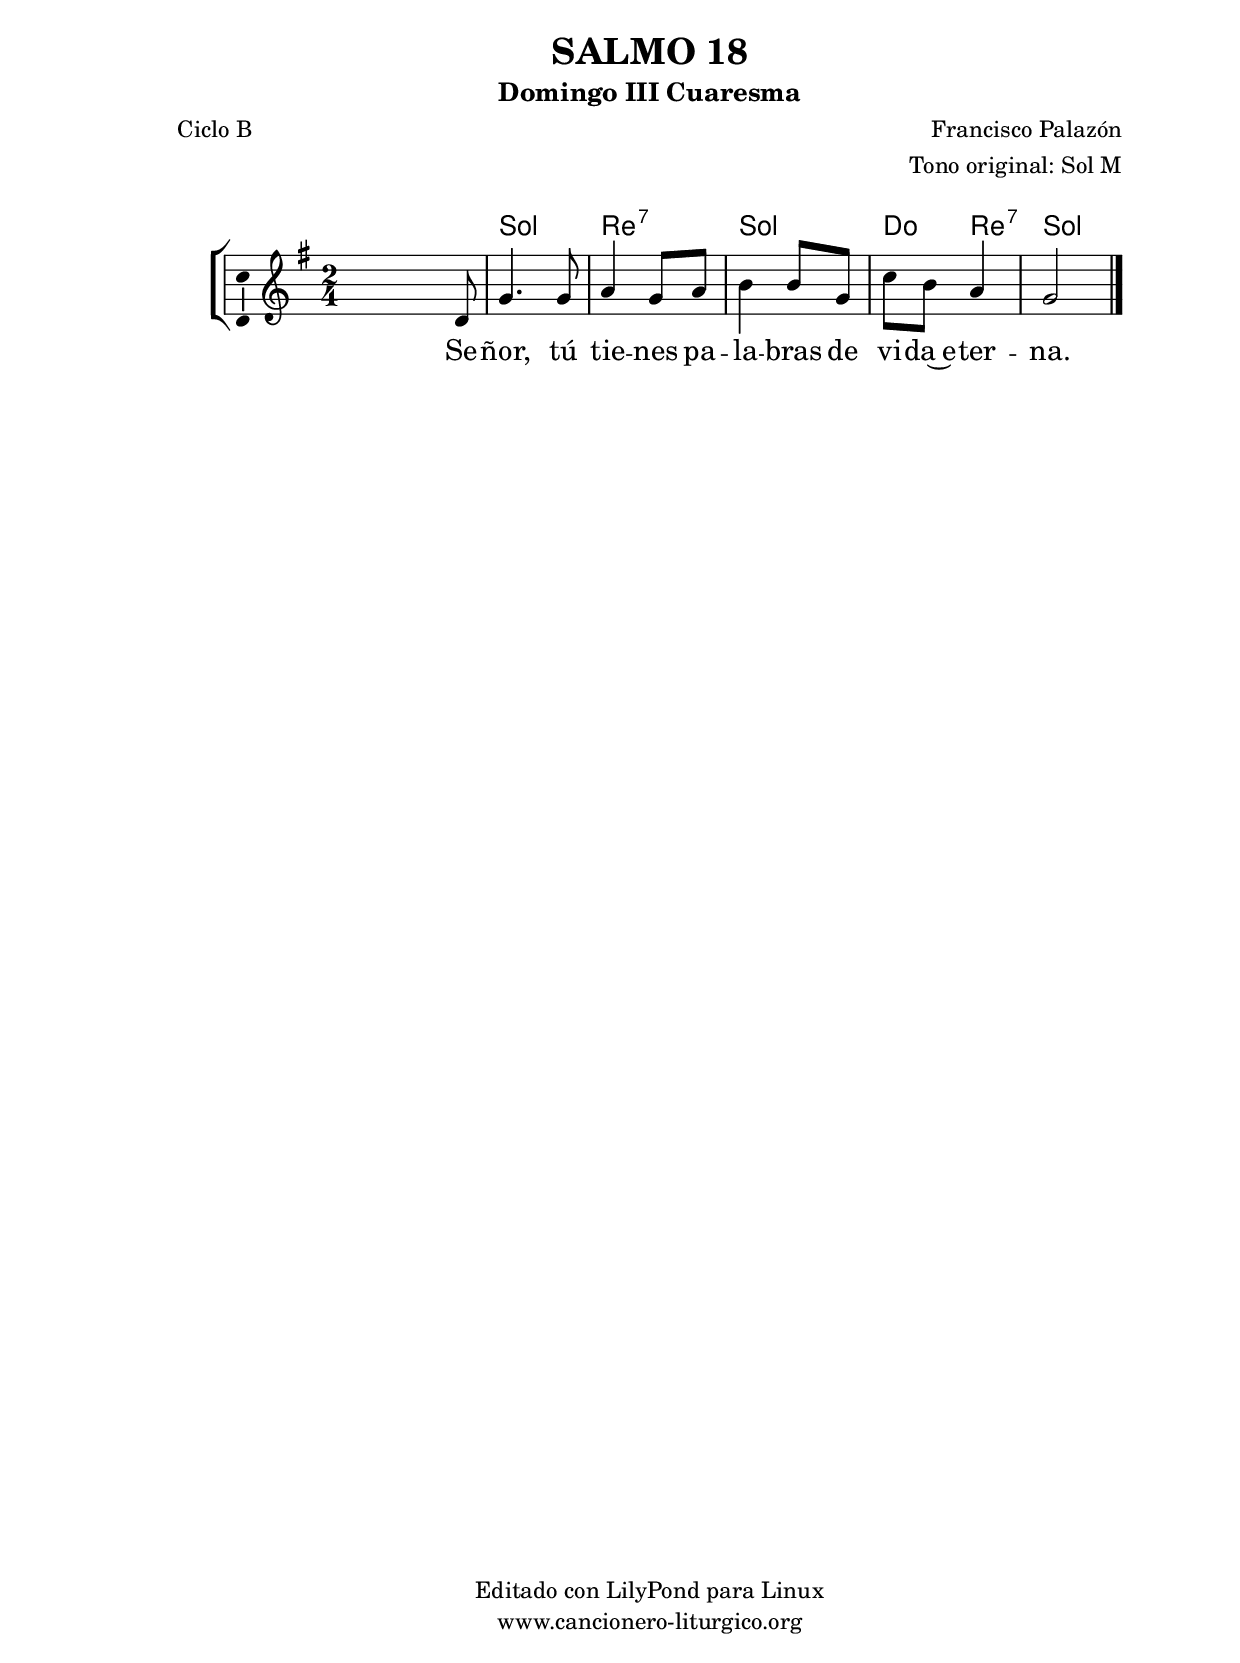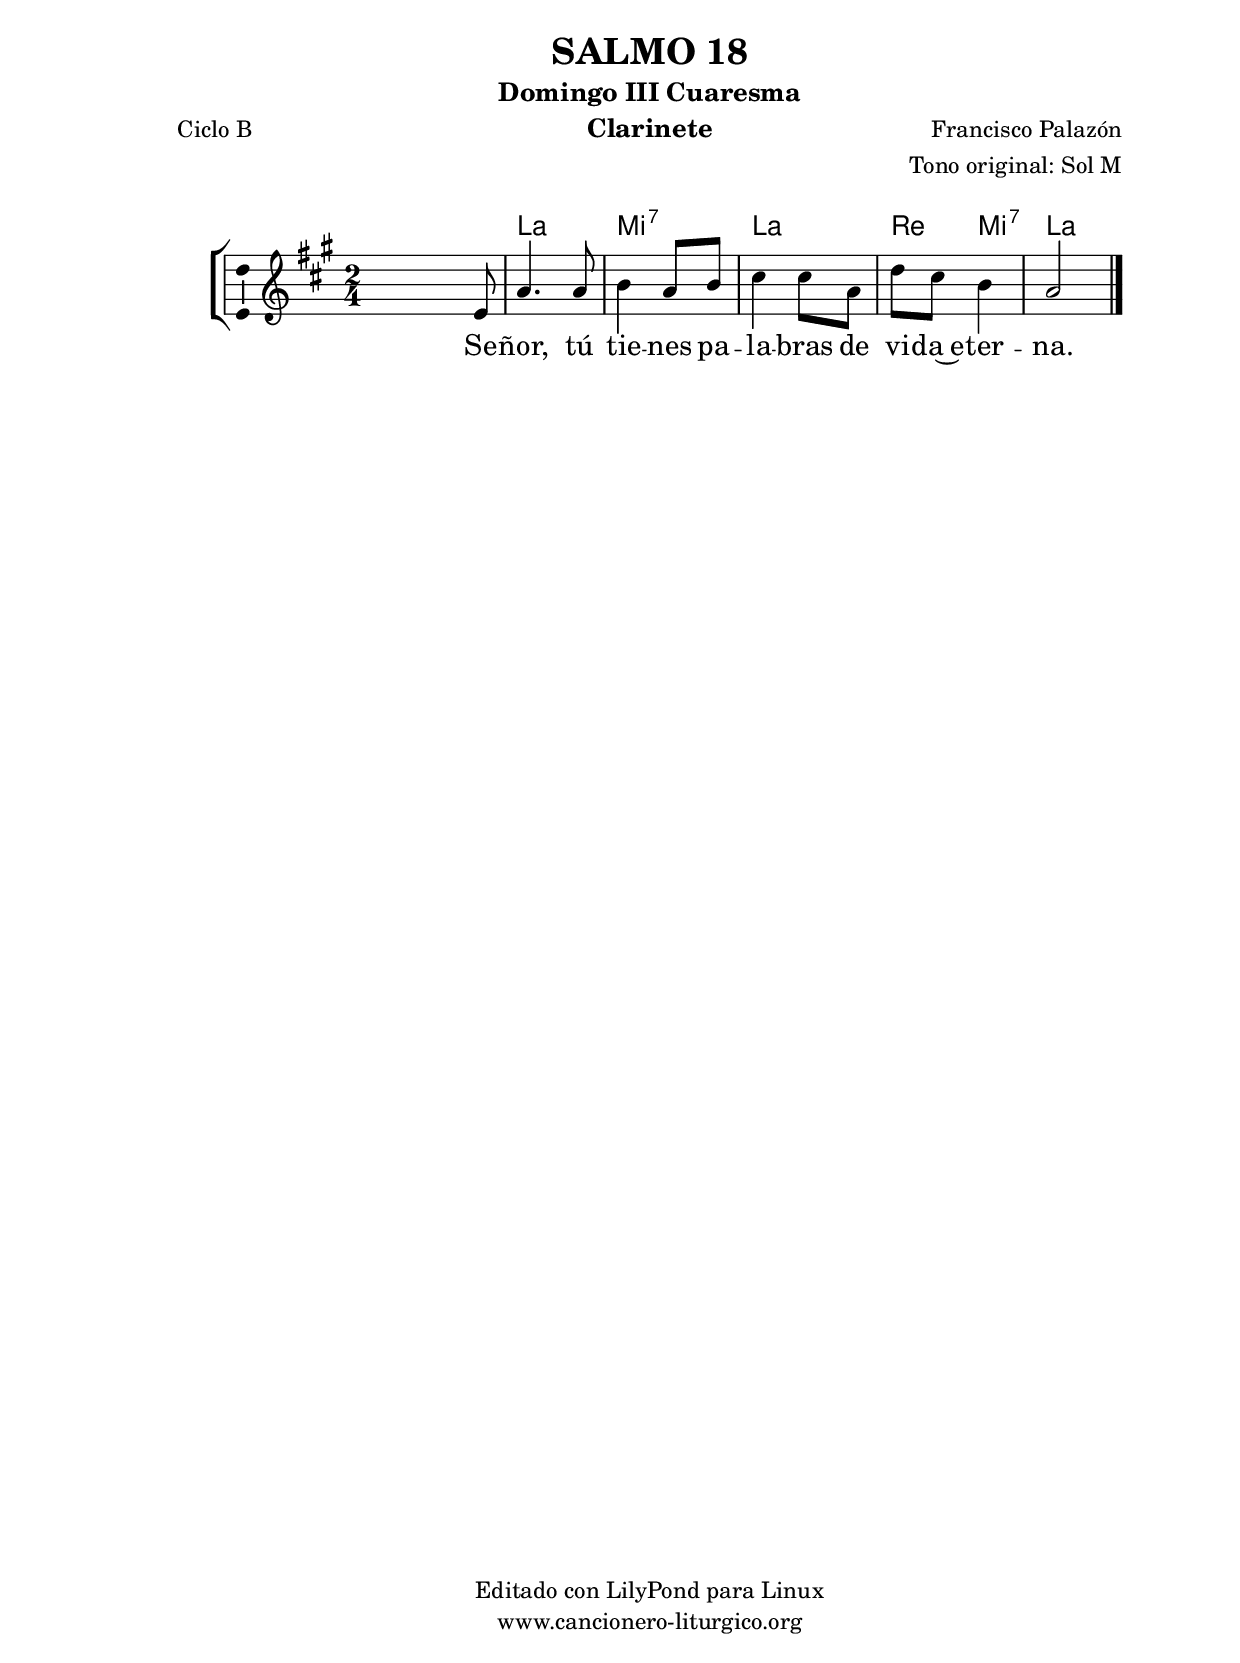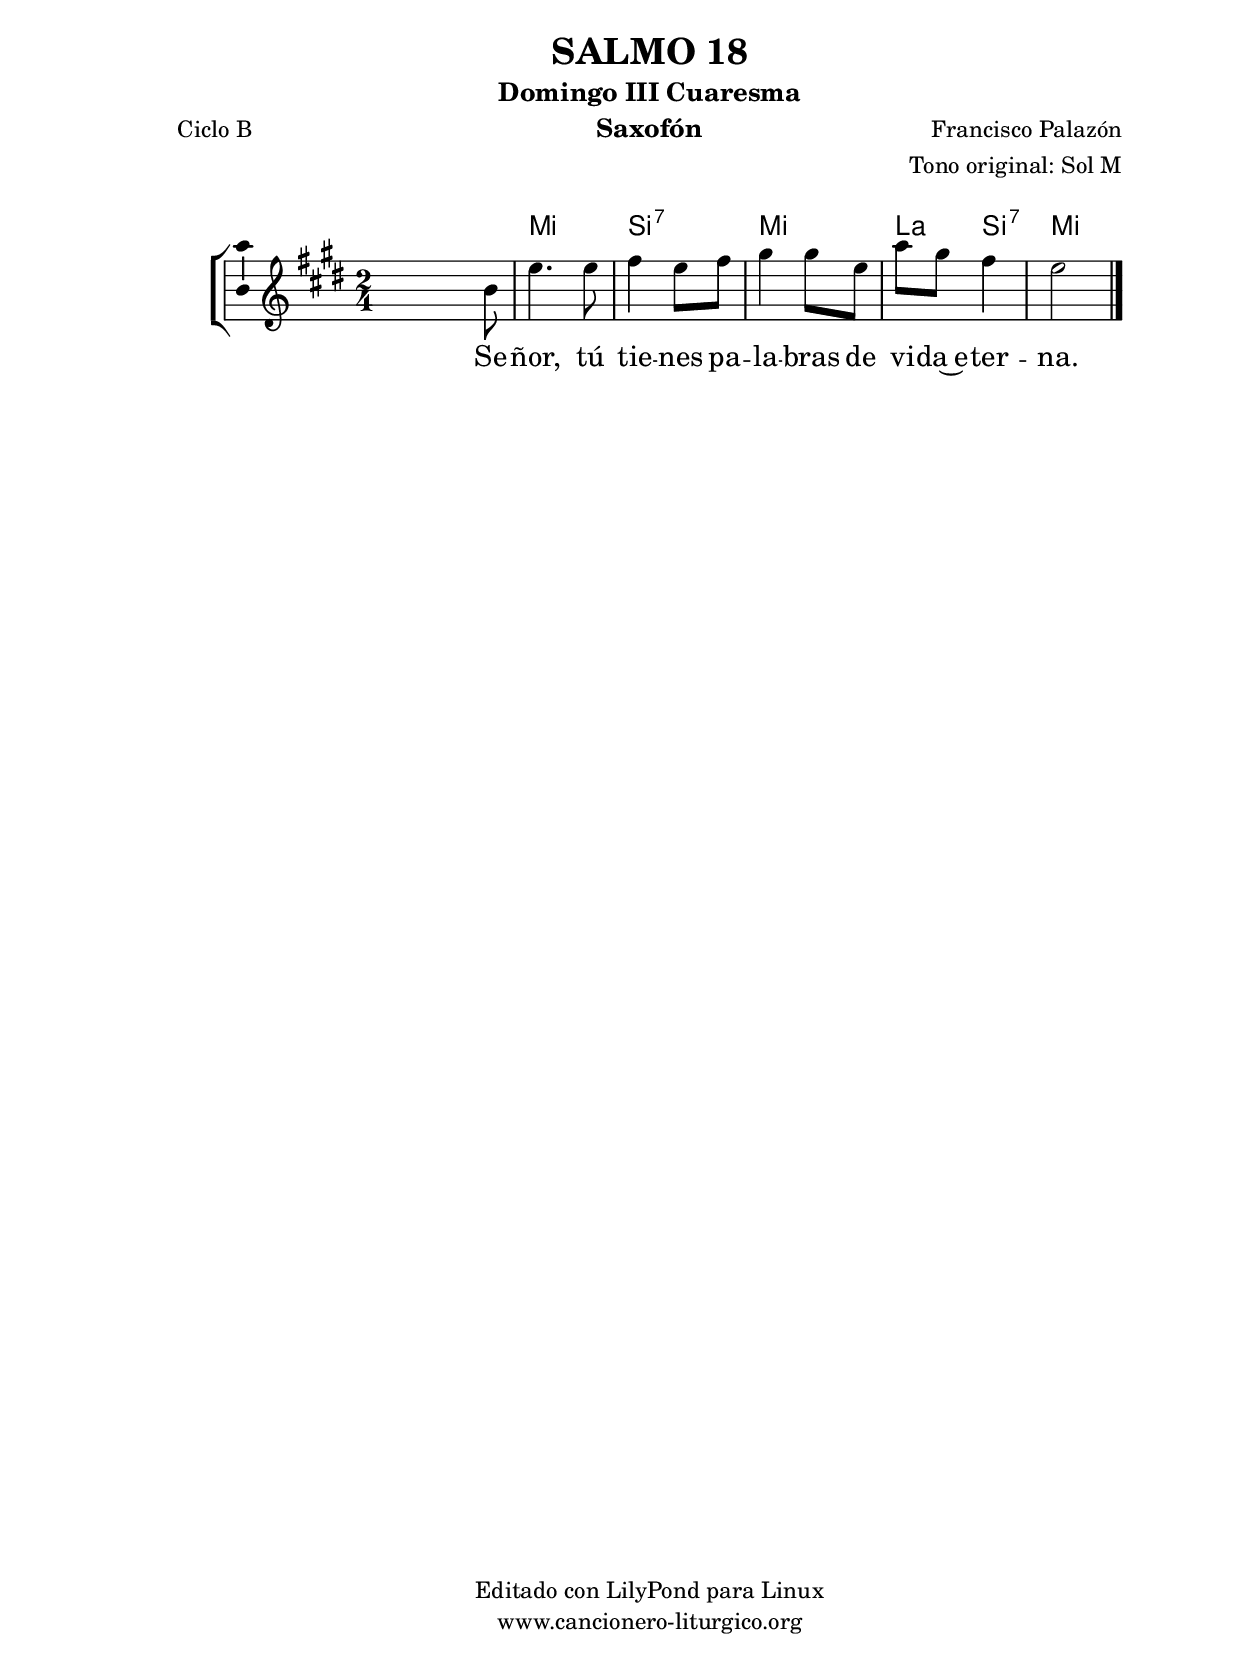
%
%para convertir .midi en .wav:
%timidity filename.midi -Ow -o finename.wav
%
%
%Para convertir de .wav a .mp3:
%lame -h -m j filename.wav
%
%
%para escuchar el midi:
%timidity nombrefichero.midi
%


%versión de lilypond para la que se ha escrito esta partitura:
\version "2.16.0"

	%Tamaño papel
	#(set-default-paper-size "a4")
	%Tamaño partitura
	#(set-global-staff-size 20)
	%No responde al pulsar sobre una nota
	#(ly:set-option 'point-and-click #f)

%parámetros del encabezamiento:
\header {
	title = "SALMO 18"
	subtitle = "Domingo III Cuaresma"
	composer = "Francisco Palazón"
	poet = "Ciclo B"
	meter = ""
	arranger = "Tono original: Sol M"
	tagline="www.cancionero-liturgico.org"
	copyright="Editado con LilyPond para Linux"
	tiempo = "Cuaresma"
	usos = "Salmo"
	letra = "Señor, tú tienes palabras de vida eterna."
	}

%parámetros asociados al papel:
\paper  {
	oddHeaderMarkup = \markup {\fill-line { \on-the-fly #not-first-page \fromproperty #'header:title \on-the-fly #not-first-page \fromproperty #'header:composer }}
	evenHeaderMarkup = \markup {\fill-line { \fromproperty #'header:composer \fromproperty #'header:title }}
	#(set-paper-size "a4")
	print-page-number = ##f
	first-page-number = 1
	print-first-page-number = ##f
%	head-separation = 3.0 \cm
	top-margin = 2.0 \cm
	bottom-margin = 0.5\cm
%%%	bottom-margin = -1.0\cm
	left-margin = 3.0 \cm
	line-width = 16.0 \cm 
	indent = 8\mm
	interscoreline = 2.\mm
	between-system-space = 15\mm
%	para que las partituras no llenen la hoja:
	ragged-bottom = ##t
%	idem para la última hoja:
	ragged-last-bottom = ##f
%	para que las partituras llenen el ancho del papel:
	ragged-last = ##f
	after-title-space = 2.5 \cm
%page-count=1
%system-count=8

	%Flexible Vertical Spacing
%	markup-markup-spacing =
%	#'((basic-distance . 15) (minimum-distance . 15) (padding . 3))
	markup-system-spacing =
	#'((basic-distance . 15) (minimum-distance . 15) (padding . 3))
	system-system-spacing =
	#'((basic-distance . 15) (minimum-distance . 15) (padding . 3))
	score-system-spacing =
	#'((basic-distance . 15) (minimum-distance . 15) (padding . 5))
%	top-system-spacing = % header
%	#'((basic-distance . 8) (minimum-distance . 0) (padding . 3))
%	top-markup-spacing =
%	#'((basic-distance . 20) (minimum-distance . 20) (padding . 3))
	last-bottom-spacing = % footer
	#'((basic-distance . 5) (minimum-distance . 5) (padding . 3))
%	score-markup-spacing =
%	#'((basic-distance . 16) (minimum-distance . 13) (padding . 3))

	}


%parámetros que afectan a toda la partitura:
global =  {
	%clave de sol (G):
	\clef G
	%armadura:
%	\transpose c a
	\key g \major
	\tempo 4=80
	\set Score.tempoHideNote = ##t
	}


acordes = {
	\italianChords
	\chordmode {
%	\transpose c a
{

s2
g2 d:7 g c4 d:7 g2

	}
	}
}

melodia = 
%\transpose c a
{
	\relative c'{
	\time 2/4

s4 s8 d8
g4. g8
a4 g8 a
b4 b8 g
c8 b a4
g2

	\bar "|."
	}
	}


texto = \lyricmode {
Se -- ñor, tú tie -- nes pa -- la -- bras de vi -- da~e -- ter -- na.
	}


acordesStaff = \context ChordNames = acordesStaff <<
	\set chordChanges = ##t
	\acordes
	>>


vozStaff = \context Voice = vozStaff
\with {\consists "Ambitus_engraver"}
<<
%	\set Staff.instrumentName = ""
%	\set Staff.shortInstrumentName = ""
%	\set Staff.midiInstrument = #"clarinet"
%	\set Staff.midiInstrument = #"cello"
%	\set Staff.midiInstrument = #"flute"
	\set Staff.midiInstrument = #"electric guitar (jazz)"
%	\set Staff.midiInstrument = #"english horn"
%	\set Staff.midiInstrument = #"violin"
%	\set Staff.midiInstrument = #"glockenspiel"
	\set Staff.midiMinimumVolume = #0.7
	\set Staff.midiMaximumVolume = #0.9
	\global
	\melodia
	>>


textoStaff = \context Lyrics = textoStaff <<
	\lyricsto vozStaff \texto
	>>

\book {
	\score {
		\context ChoirStaff {
			\override StaffGroup.SystemStartBracket #'collapse-height = #1
			\override Score.SystemStartBar #'collapse-height = #1
			<<
			\acordesStaff
			\vozStaff
			\textoStaff
			>>
			}
		\layout {
	    		\context {
				\Lyrics
				\override LyricText #'font-size = #2
				}
	   		 \context {
				\Score
				%fontSize = #3
				\override StaffSymbol #'staff-space = #(magstep +3)
				%\override Beam #'thickness = #0.55
				%\override SpacingSpanner #'spacing-increment = #1.0
				%\override Slur #'height-limit = #1.5
				}
			}
		}
	\score {
		\unfoldRepeats
		\context ChoirStaff {
			<<
			\acordesStaff
			\vozStaff
			>>
			}
		\midi {
	  		\context {
	  			\Score
				tempoWholesPerMinute = #(ly:make-moment 70 4)
				}
			}
		}
	}

%Partitura para clarinete
#(define output-suffix "C")
\book {
	\header{
		instrument = "Clarinete"
		}
	\score {
		\context ChoirStaff {
			\override StaffGroup.SystemStartBracket #'collapse-height = #1
			\override Score.SystemStartBar #'collapse-height = #1
\transpose c d
			<<
			\acordesStaff
			\vozStaff
			\textoStaff
			>>
			}
		\layout {
	    		\context {
				\Lyrics
				\override LyricText #'font-size = #2
				}
	   		 \context {
				\Score
				%fontSize = #3
				\override StaffSymbol #'staff-space = #(magstep +3)
				%\override Beam #'thickness = #0.55
				%\override SpacingSpanner #'spacing-increment = #1.0
				%\override Slur #'height-limit = #1.5
				}
			}
		}
	}

%Partitura para saxofón
#(define output-suffix "S")
\book {
	\header{
		instrument = "Saxofón"
		}
	\score {
		\context ChoirStaff {
			\override StaffGroup.SystemStartBracket #'collapse-height = #1
			\override Score.SystemStartBar #'collapse-height = #1
\transpose c a
			<<
			\acordesStaff
			\vozStaff
			\textoStaff
			>>
			}
		\layout {
	    		\context {
				\Lyrics
				\override LyricText #'font-size = #2
				}
	   		 \context {
				\Score
				%fontSize = #3
				\override StaffSymbol #'staff-space = #(magstep +3)
				%\override Beam #'thickness = #0.55
				%\override SpacingSpanner #'spacing-increment = #1.0
				%\override Slur #'height-limit = #1.5
				}
			}
		}
	}

